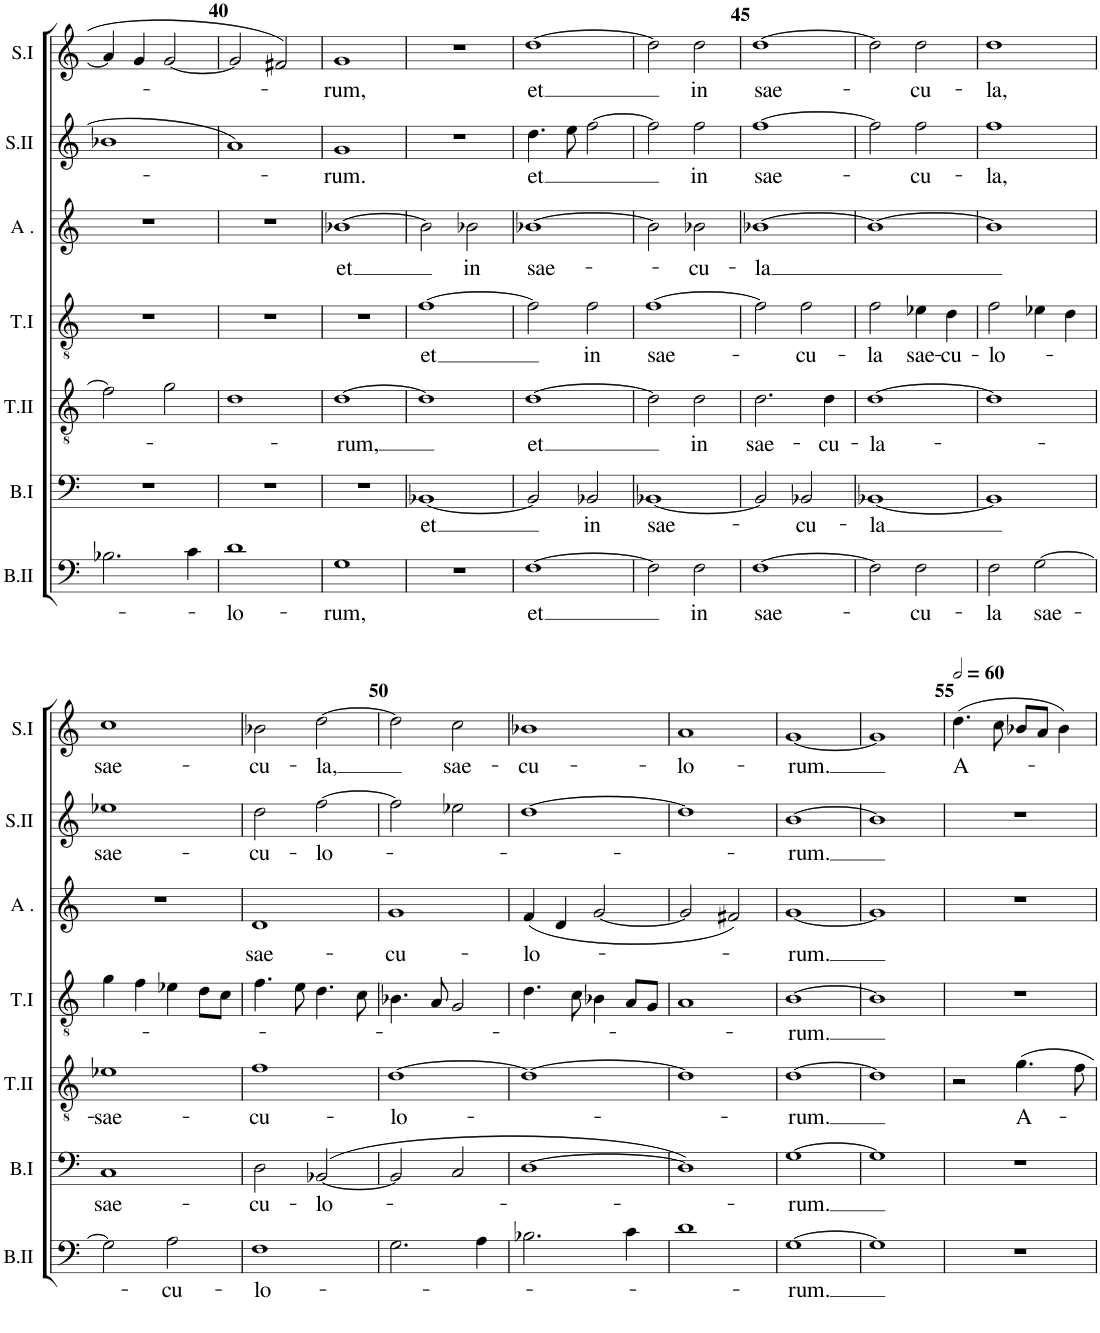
**kern	**text	**kern	**text	**kern	**text	**kern	**text	**kern	**text	**kern	**text	**kern	**text
*part7	*part7	*part6	*part6	*part5	*part5	*part4	*part4	*part3	*part3	*part2	*part2	*part1	*part1
*staff7	*staff7	*staff6	*staff6	*staff5	*staff5	*staff4	*staff4	*staff3	*staff3	*staff2	*staff2	*staff1	*staff1
*I"Basse II	*	*I"Basse I	*	*I"Ténor II	*	*I"Tenor I	*	*I"Alti	*	*I"Soprano II	*	*I"Soprano.I	*
*I'B.II	*	*I'B.I	*	*I'T.II	*	*I'T.I	*	*I'A .	*	*I'S.II	*	*I'S.I	*
!!LO:PB:g=z
*clefF4	*	*clefF4	*	*clefGv2	*	*clefGv2	*	*clefG2	*	*clefG2	*	*clefG2	*
*k[]	*	*k[]	*	*k[]	*	*k[]	*	*k[]	*	*k[]	*	*k[]	*
*M2/2	*	*M2/2	*	*M2/2	*	*M2/2	*	*M2/2	*	*M2/2	*	*M2/2	*
*met(c|)	*	*met(c|)	*	*met(c|)	*	*met(c|)	*	*met(c|)	*	*met(c|)	*	*met(c|)	*
=39	=39	=39	=39	=39	=39	=39	=39	=39	=39	=39	=39	=39	=39
2.B-X\	.	1r	.	2f\]	.	1r	.	1r	.	1b-X	.	4a/]	.
.	.	.	.	.	.	.	.	.	.	.	.	4g/	.
.	.	.	.	2g\	.	.	.	.	.	.	.	[2g/	.
4c\	.	.	.	.	.	.	.	.	.	.	.	.	.
=40	=40	=40	=40	=40	=40	=40	=40	=40	=40	=40	=40	=40	=40
!	!LO:LY:b	!	!	!	!	!	!	!	!	!	!	!	!
1d	-lo-	1r	.	1d	.	1r	.	1r	.	1a	.	2g/]	.
.	.	.	.	.	.	.	.	.	.	.	.	2f#X/	.
=41	=41	=41	=41	=41	=41	=41	=41	=41	=41	=41	=41	=41	=41
!	!LO:LY:b	!	!	!	!LO:LY:b	!	!	!	!LO:LY:b	!	!LO:LY:b	!	!LO:LY:b
1G	-rum,	1r	.	[1d	-rum,	1r	.	[1b-X	et	1g	-rum.	1g	-rum,
=42	=42	=42	=42	=42	=42	=42	=42	=42	=42	=42	=42	=42	=42
!	!	!	!LO:LY:b	!	!	!	!LO:LY:b	!	!	!	!	!	!
1r	.	[1BB-X	et	1d]	.	[1f	et	2b-\]	.	1r	.	1r	.
!	!	!	!	!	!	!	!	!	!LO:LY:b	!	!	!	!
.	.	.	.	.	.	.	.	2b-X\	in	.	.	.	.
=43	=43	=43	=43	=43	=43	=43	=43	=43	=43	=43	=43	=43	=43
!	!LO:LY:b	!	!	!	!LO:LY:b	!	!	!	!LO:LY:b	!	!LO:LY:b	!	!LO:LY:b
[1F	et	2BB-/]	.	[1d	et	2f\]	.	[1b-X	sae-	4.dd\	et	[1dd	et
.	.	.	.	.	.	.	.	.	.	8ee\	.	.	.
!	!	!	!LO:LY:b	!	!	!	!LO:LY:b	!	!	!	!	!	!
.	.	2BB-X/	in	.	.	2f\	in	.	.	[2ff\	.	.	.
=44	=44	=44	=44	=44	=44	=44	=44	=44	=44	=44	=44	=44	=44
!	!	!	!LO:LY:b	!	!	!	!LO:LY:b	!	!	!	!	!	!
2F\]	.	[1BB-X	sae-	2d\]	.	[1f	sae-	2b-\]	.	2ff\]	.	2dd\]	.
!	!LO:LY:b	!	!	!	!LO:LY:b	!	!	!	!LO:LY:b	!	!LO:LY:b	!	!LO:LY:b
2F\	in	.	.	2d\	in	.	.	2b-X\	-cu-	2ff\	in	2dd\	in
=45	=45	=45	=45	=45	=45	=45	=45	=45	=45	=45	=45	=45	=45
!	!LO:LY:b	!	!	!	!LO:LY:b	!	!	!	!LO:LY:b	!	!LO:LY:b	!	!LO:LY:b
[1F	sae-	2BB-/]	.	2.d\	sae-	2f\]	.	[1b-X	-la	[1ff	sae-	[1dd	sae-
!	!	!	!LO:LY:b	!	!	!	!LO:LY:b	!	!	!	!	!	!
.	.	2BB-X/	-cu-	.	.	2f\	-cu-	.	.	.	.	.	.
!	!	!	!	!	!LO:LY:b	!	!	!	!	!	!	!	!
.	.	.	.	4d\	-cu-	.	.	.	.	.	.	.	.
=46	=46	=46	=46	=46	=46	=46	=46	=46	=46	=46	=46	=46	=46
!	!	!	!LO:LY:b	!	!LO:LY:b	!	!LO:LY:b	!	!	!	!	!	!
2F\]	.	[1BB-X	-la	[1d	-la-	2f\	-la	1b-_	.	2ff\]	.	2dd\]	.
!	!LO:LY:b	!	!	!	!	!	!LO:LY:b	!	!	!	!LO:LY:b	!	!LO:LY:b
2F\	-cu-	.	.	.	.	4e-X\	sae-	.	.	2ff\	-cu-	2dd\	-cu-
!	!	!	!	!	!	!	!LO:LY:b	!	!	!	!	!	!
.	.	.	.	.	.	4d\	-cu-	.	.	.	.	.	.
=47	=47	=47	=47	=47	=47	=47	=47	=47	=47	=47	=47	=47	=47
!	!LO:LY:b	!	!	!	!	!	!LO:LY:b	!	!	!	!LO:LY:b	!	!LO:LY:b
2F\	-la	1BB-]	.	1d]	.	2f\	-lo-	1b-]	.	1ff	-la,	1dd	-la,
!	!LO:LY:b	!	!	!	!	!	!	!	!	!	!	!	!
[2G\	sae-	.	.	.	.	4e-X\	.	.	.	.	.	.	.
.	.	.	.	.	.	4d\	.	.	.	.	.	.	.
!!LO:LB:g=z
=48	=48	=48	=48	=48	=48	=48	=48	=48	=48	=48	=48	=48	=48
!	!	!	!LO:LY:b	!	!LO:LY:b	!	!	!	!	!	!LO:LY:b	!	!LO:LY:b
2G\]	.	1C	sae-	1e-X	-sae-	4g\	.	1r	.	1ee-X	sae-	1cc	sae-
.	.	.	.	.	.	4f\	.	.	.	.	.	.	.
!	!LO:LY:b	!	!	!	!	!	!	!	!	!	!	!	!
2A\	-cu-	.	.	.	.	4e-X\	.	.	.	.	.	.	.
.	.	.	.	.	.	8d\L	.	.	.	.	.	.	.
.	.	.	.	.	.	8c\J	.	.	.	.	.	.	.
=49	=49	=49	=49	=49	=49	=49	=49	=49	=49	=49	=49	=49	=49
!	!LO:LY:b	!	!LO:LY:b	!	!LO:LY:b	!	!	!	!LO:LY:b	!	!LO:LY:b	!	!LO:LY:b
1F	-lo-	2D\	-cu-	1f	-cu-	4.f\	.	1d	sae-	2dd\	-cu-	2b-X\	-cu-
.	.	.	.	.	.	8e\	.	.	.	.	.	.	.
!	!	!	!LO:LY:b	!	!	!	!	!	!	!	!LO:LY:b	!	!LO:LY:b
.	.	([2BB-X/	-lo-	.	.	4.d\	.	.	.	[2ff\	-lo-	[2dd\	-la,
.	.	.	.	.	.	8c\	.	.	.	.	.	.	.
=50	=50	=50	=50	=50	=50	=50	=50	=50	=50	=50	=50	=50	=50
!	!	!	!	!	!LO:LY:b	!	!	!	!LO:LY:b	!	!	!	!
2.G\	.	2BB-/]	.	[1d	-lo-	4.B-X\	.	1g	-cu-	2ff\]	.	2dd\]	.
.	.	.	.	.	.	8A/	.	.	.	.	.	.	.
!	!	!	!	!	!	!	!	!	!	!	!	!	!LO:LY:b
.	.	2C/	.	.	.	2G/	.	.	.	2ee-X\	.	2cc\	sae-
4A\	.	.	.	.	.	.	.	.	.	.	.	.	.
=51	=51	=51	=51	=51	=51	=51	=51	=51	=51	=51	=51	=51	=51
!	!	!	!	!	!	!	!	!	!LO:LY:b	!	!	!	!LO:LY:b
2.B-X\	.	[1D	.	1d_	.	4.d\	.	(4f/	-lo-	[1dd	.	1b-X	-cu-
.	.	.	.	.	.	.	.	4d/	.	.	.	.	.
.	.	.	.	.	.	8c\	.	.	.	.	.	.	.
.	.	.	.	.	.	4B-X\	.	[2g/	.	.	.	.	.
4c\	.	.	.	.	.	8A/L	.	.	.	.	.	.	.
.	.	.	.	.	.	8G/J	.	.	.	.	.	.	.
=52	=52	=52	=52	=52	=52	=52	=52	=52	=52	=52	=52	=52	=52
!	!	!	!	!	!	!	!	!	!	!	!	!	!LO:LY:b
1d	.	1D])	.	1d]	.	1A	.	2g/]	.	1dd]	.	1a	-lo-
.	.	.	.	.	.	.	.	2f#X/)	.	.	.	.	.
=53	=53	=53	=53	=53	=53	=53	=53	=53	=53	=53	=53	=53	=53
!	!LO:LY:b	!	!LO:LY:b	!	!LO:LY:b	!	!LO:LY:b	!	!LO:LY:b	!	!LO:LY:b	!	!LO:LY:b
[1G	-rum.	[1G	-rum.	[1d	-rum.	[1B	-rum.	[1g	-rum.	[1b	-rum.	[1g	-rum.
=54	=54	=54	=54	=54	=54	=54	=54	=54	=54	=54	=54	=54	=54
1G]	.	1G]	.	1d]	.	1B]	.	1g]	.	1b]	.	1g]	.
=55	=55	=55	=55	=55	=55	=55	=55	=55	=55	=55	=55	=55	=55
*	*	*	*	*	*	*	*	*	*	*	*	*MM120	*
!	!	!	!	!	!	!	!	!	!	!	!	!	!LO:LY:b
1r	.	1r	.	2r	.	1r	.	1r	.	1r	.	(4.dd\	A-
.	.	.	.	.	.	.	.	.	.	.	.	8cc\	.
!	!	!	!	!	!LO:LY:b	!	!	!	!	!	!	!	!
.	.	.	.	4.g\	A-	.	.	.	.	.	.	8b-X/L	.
.	.	.	.	.	.	.	.	.	.	.	.	8a/J	.
.	.	.	.	.	.	.	.	.	.	.	.	4b-\)	.
.	.	.	.	8f\	.	.	.	.	.	.	.	.	.
=	=	=	=	=	=	=	=	=	=	=	=	=	=
*-	*-	*-	*-	*-	*-	*-	*-	*-	*-	*-	*-	*-	*-
